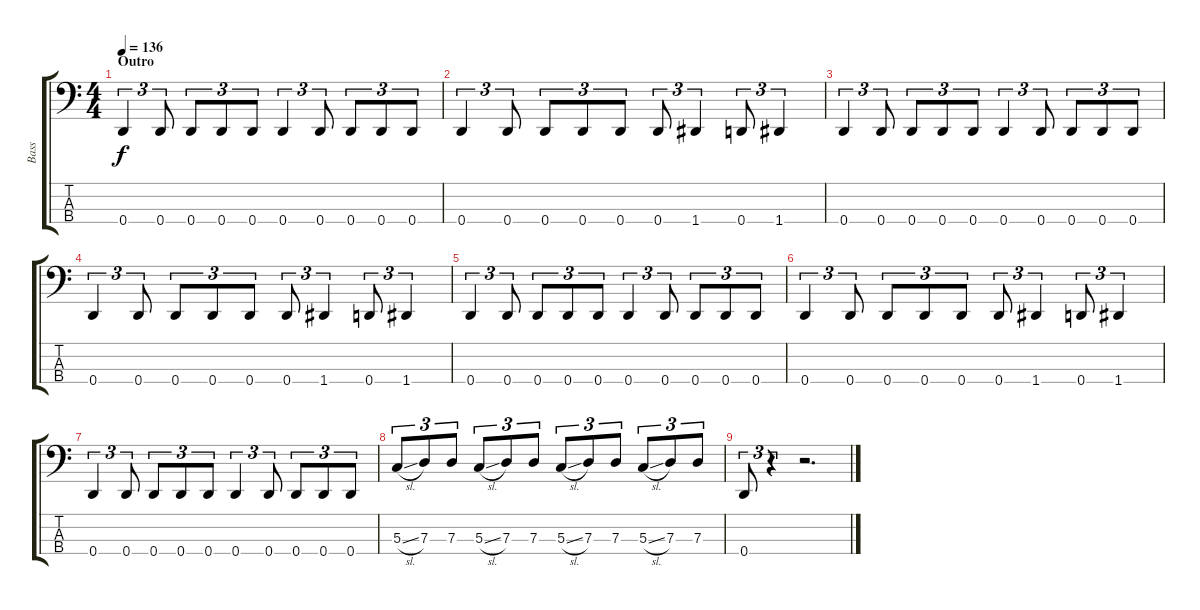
\track ("Bass" "Bass") {instrument electricbassfinger}
\staff {score tabs}
\tuning (F2 C2 G1 D1) {hide}
\ts (4 4)
\section ("" "Outro")
\tempo 136
\clef f4
\ks c
0.4.4{tu (3 2) dy f} 0.4.8{tu (3 2)} 0.4.8{tu (3 2)} 0.4.8{tu (3 2)} 0.4.8{tu (3 2)} 0.4.4{tu (3 2)} 0.4.8{tu (3 2)} 0.4.8{tu (3 2)} 0.4.8{tu (3 2)} 0.4.8{tu (3 2)} |
0.4.4{tu (3 2)} 0.4.8{tu (3 2)} 0.4.8{tu (3 2)} 0.4.8{tu (3 2)} 0.4.8{tu (3 2)} 0.4.8{tu (3 2)} 1.4.4{tu (3 2)} 0.4.8{tu (3 2)} 1.4.4{tu (3 2)} |
0.4.4{tu (3 2)} 0.4.8{tu (3 2)} 0.4.8{tu (3 2)} 0.4.8{tu (3 2)} 0.4.8{tu (3 2)} 0.4.4{tu (3 2)} 0.4.8{tu (3 2)} 0.4.8{tu (3 2)} 0.4.8{tu (3 2)} 0.4.8{tu (3 2)} |
0.4.4{tu (3 2)} 0.4.8{tu (3 2)} 0.4.8{tu (3 2)} 0.4.8{tu (3 2)} 0.4.8{tu (3 2)} 0.4.8{tu (3 2)} 1.4.4{tu (3 2)} 0.4.8{tu (3 2)} 1.4.4{tu (3 2)} |
0.4.4{tu (3 2)} 0.4.8{tu (3 2)} 0.4.8{tu (3 2)} 0.4.8{tu (3 2)} 0.4.8{tu (3 2)} 0.4.4{tu (3 2)} 0.4.8{tu (3 2)} 0.4.8{tu (3 2)} 0.4.8{tu (3 2)} 0.4.8{tu (3 2)} |
0.4.4{tu (3 2)} 0.4.8{tu (3 2)} 0.4.8{tu (3 2)} 0.4.8{tu (3 2)} 0.4.8{tu (3 2)} 0.4.8{tu (3 2)} 1.4.4{tu (3 2)} 0.4.8{tu (3 2)} 1.4.4{tu (3 2)} |
0.4.4{tu (3 2)} 0.4.8{tu (3 2)} 0.4.8{tu (3 2)} 0.4.8{tu (3 2)} 0.4.8{tu (3 2)} 0.4.4{tu (3 2)} 0.4.8{tu (3 2)} 0.4.8{tu (3 2)} 0.4.8{tu (3 2)} 0.4.8{tu (3 2)} |
5.3{sl}.8{tu (3 2)} 7.3.8{tu (3 2)} 7.3.8{tu (3 2)} 5.3{sl}.8{tu (3 2)} 7.3.8{tu (3 2)} 7.3.8{tu (3 2)} 5.3{sl}.8{tu (3 2)} 7.3.8{tu (3 2)} 7.3.8{tu (3 2)} 5.3{sl}.8{tu (3 2)} 7.3.8{tu (3 2)} 7.3.8{tu (3 2)} |
0.4.8{tu (3 2)} r.4{tu (3 2)} r.2{d}
